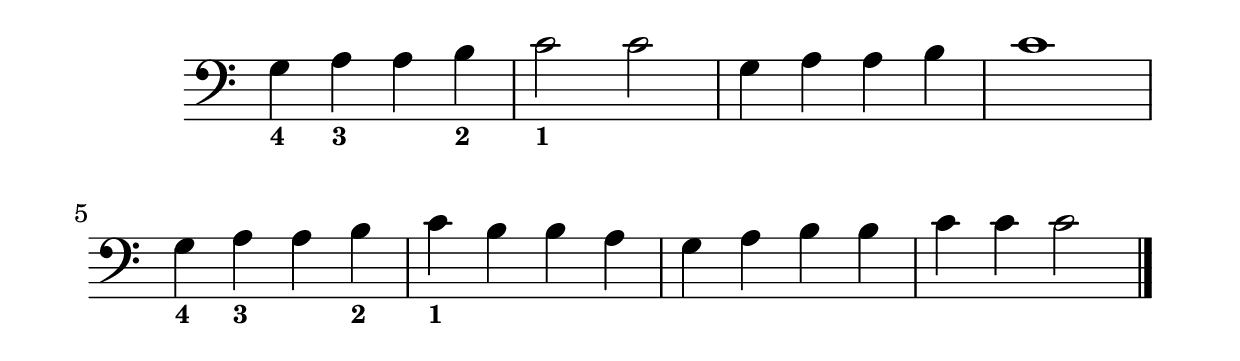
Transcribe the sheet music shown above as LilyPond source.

\version "2.20.0" 

\header {
	encodingdate = "2017-10-20" 
	encodingdescription = "Sibelius / MusicXML 3.0" 
	encoder = star 
	encodingsoftware = "Sibelius 8.1.1" 
}


#(set-global-staff-size 28.5714285714) 

\paper {
	paper-width = 21\cm 
	paper-height = 29.7\cm 
	top-margin = 1.5\cm 
	bottom-margin = 1.5\cm 
	left-margin = 1.5\cm 
	right-margin = 1.5\cm 
	between-system-space = 2.3\cm 
	indent = 1.61538461538\cm 
}


\layout {
	\context {
		\Score 
		autoBeaming = ##f 
	}
	
}


PartPOneVoiceOne = \relative c' {
	\clef "treble" \key c \major \time 4/4 \omit Staff.TimeSignature s1*4 |
	s1*5 \bar "|." 
}


PartPOneVoiceTwo = \relative g {
	\clef "bass" \key c \major \time 4/4 \omit Staff.TimeSignature |
	\stemDown g4 -\markup { \bold \tiny { 4}} \stemDown a4 -\markup { \bold \tiny { 3}} \stemDown a4 \stemDown b4 -\markup { \bold \tiny { 2}} |
	\stemDown c2 -\markup { \bold \tiny { 1}} \stemDown c2 \stemDown g4 \stemDown a4 \stemDown a4 \stemDown b4 c1 |
	\stemDown g4 -\markup { \bold \tiny { 4}} \stemDown a4 -\markup { \bold \tiny { 3}} \stemDown a4 \stemDown b4 -\markup { \bold \tiny { 2}} |
	\stemDown c4 -\markup { \bold \tiny { 1}} \stemDown b4 \stemDown b4 \stemDown a4 \stemDown g4 \stemDown a4 \stemDown b4 \stemDown b4 \stemDown c4 \stemDown c4 \stemDown c2 \bar "|." 
}


\score {
	<<
		<<
			\new Staff <<
				\context Staff <<
					\mergeDifferentlyDottedOn 
					\mergeDifferentlyHeadedOn 
					\context Voice = "PartPOneVoiceTwo" {
						\voiceTwo \PartPOneVoiceTwo 
					}
					
				>>
				
			>>
			
		>>
		
	>>
	
	\layout {
	}
	
	\midi {
		\tempo 4 = 100 
	}
	
}


naturalWidth = 0.8728855681779493 

naturalHeight = 0.04393247544783527 
